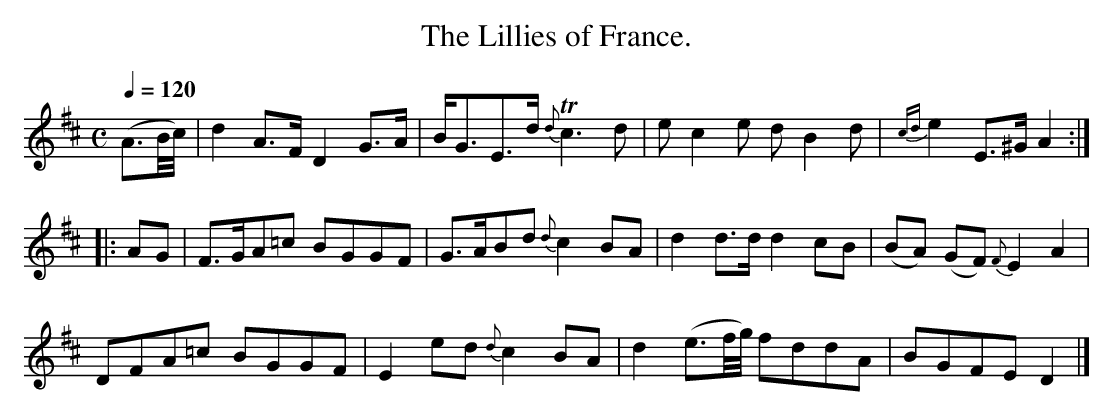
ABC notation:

X:1
T:The Lillies of France.
M:C
L:1/8
Q:1/4=120
K:D
(A3/B//c//)|d2 A>F D2G>A|B<GE>d {d}Tc3 d|ec2  e        dB2d|{cd}e2   E>^G   A2 ::
AG         |F>GA=c BGGF |G>ABd   {d}c2BA|d2 d>d        d2cB|   (BA) (GF) {F}E2A2|
            DFA=c BGGF |E2 ed   {d}c2BA|d2(e3/f//g//) fddA|    BGFE     D2 |]
